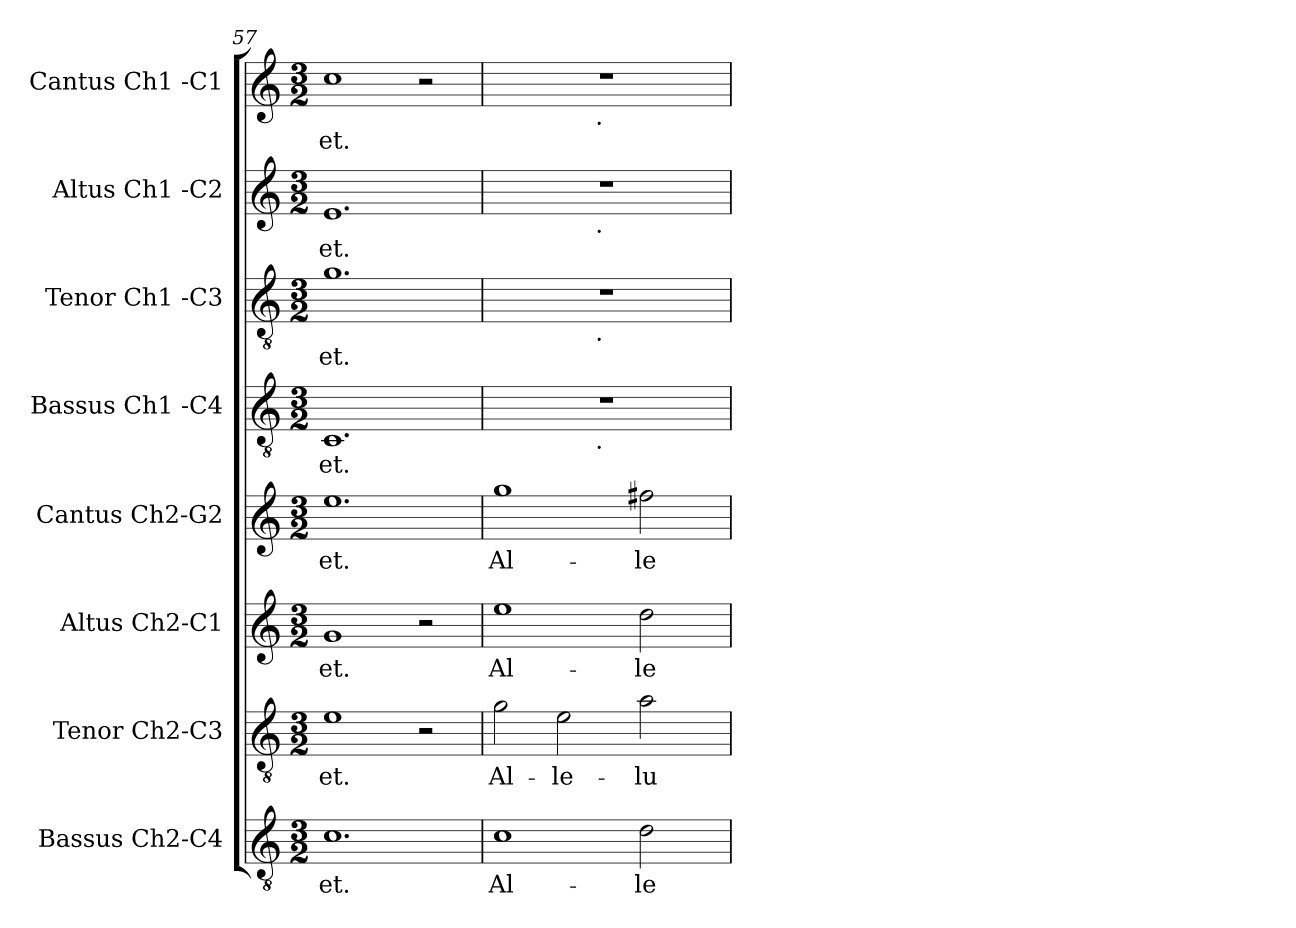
**kern	**text	**kern	**text	**kern	**text	**kern	**text	**kern	**text	**kern	**text	**kern	**text	**kern	**text
*part8	*part8	*part7	*part7	*part6	*part6	*part5	*part5	*part4	*part4	*part3	*part3	*part2	*part2	*part1	*part1
*staff8	*staff8	*staff7	*staff7	*staff6	*staff6	*staff5	*staff5	*staff4	*staff4	*staff3	*staff3	*staff2	*staff2	*staff1	*staff1
*I"Bassus Ch2-C4	*	*I"Tenor Ch2-C3	*	*I"Altus Ch2-C1	*	*I"Cantus Ch2-G2	*	*I"Bassus Ch1 -C4	*	*I"Tenor Ch1 -C3	*	*I"Altus Ch1 -C2	*	*I"Cantus Ch1 -C1	*
*I'B2	*	*I'T2	*	*I'A2	*	*I'C2	*	*I'B1	*	*I'T1	*	*I'A1	*	*I'C1	*
*clefGv2	*	*clefGv2	*	*clefG2	*	*clefG2	*	*clefGv2	*	*clefGv2	*	*clefG2	*	*clefG2	*
*k[]	*	*k[]	*	*k[]	*	*k[]	*	*k[]	*	*k[]	*	*k[]	*	*k[]	*
*M3/2	*	*M3/2	*	*M3/2	*	*M3/2	*	*M3/2	*	*M3/2	*	*M3/2	*	*M3/2	*
=57	=57	=57	=57	=57	=57	=57	=57	=57	=57	=57	=57	=57	=57	=57	=57
!	!LO:LY:b	!	!LO:LY:b	!	!LO:LY:b	!	!LO:LY:b	!	!LO:LY:b	!	!LO:LY:b	!	!LO:LY:b	!	!LO:LY:b
1.c	-et.	1e	-et.	1g	-et.	1.ee	-et.	1.C	-et.	1.g	-et.	1.e	-et.	1cc	-et.
.	.	2r	.	2r	.	.	.	.	.	.	.	.	.	2r	.
=58	=58	=58	=58	=58	=58	=58	=58	=58	=58	=58	=58	=58	=58	=58	=58
!	!LO:LY:b	!	!LO:LY:b	!	!LO:LY:b	!	!LO:LY:b	!	!	!	!	!	!	!	!
*	*	*	*	*	*	*	*	*^	*	*^	*	*^	*	*^	*
1c	Al-	2g\	Al-	1ee	Al-	1gg	Al-	1.r	2ryy	.	1.r	2ryy	.	1.r	2ryy	.	1.r	2ryy	.
!	!	!	!LO:LY:b	!	!	!	!	!	!	!	!	!	!	!	!	!	!	!	!
.	.	2e\	-le-	.	.	.	.	.	8..ryy	.	.	8..ryy	.	.	8..ryy	.	.	8..ryy	.
!	!	!	!	!	!	!	!	!	!	!	!	!	!	!	!	!	!	!LO:TX:b:t=.	!
!	!	!	!	!	!	!	!	!	!	!	!	!	!	!	!LO:TX:b:t=.	!	!	!	!
!	!	!	!	!	!	!	!	!	!	!	!	!LO:TX:b:t=.	!	!	!	!	!	!	!
!	!	!	!	!	!	!	!	!	!LO:TX:b:t=.	!	!	!	!	!	!	!	!	!	!
.	.	.	.	.	.	.	.	.	2ryy	.	.	2ryy	.	.	2ryy	.	.	2ryy	.
!	!LO:LY:b	!	!LO:LY:b	!	!LO:LY:b	!	!LO:LY:b	!	!	!	!	!	!	!	!	!	!	!	!
2d\	-le-	2a\	-lu-	2dd\	-le-	2ff#X\	-le-	.	.	.	.	.	.	.	.	.	.	.	.
.	.	.	.	.	.	.	.	.	4ryy	.	.	4ryy	.	.	4ryy	.	.	4ryy	.
.	.	.	.	.	.	.	.	.	32ryy	.	.	32ryy	.	.	32ryy	.	.	32ryy	.
*	*	*	*	*	*	*	*	*v	*v	*	*	*	*	*v	*v	*	*v	*v	*
*	*	*	*	*	*	*	*	*	*	*v	*v	*	*	*	*	*
=	=	=	=	=	=	=	=	=	=	=	=	=	=	=	=
*-	*-	*-	*-	*-	*-	*-	*-	*-	*-	*-	*-	*-	*-	*-	*-
